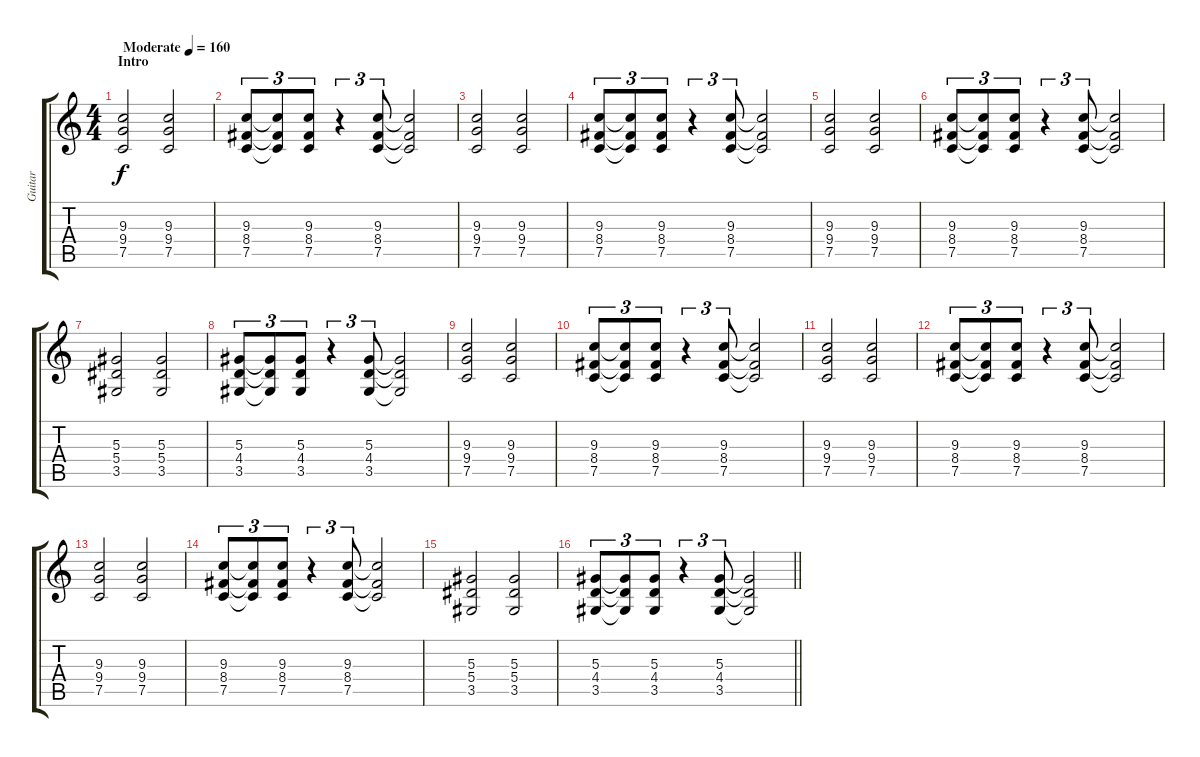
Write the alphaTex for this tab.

\track ("Guitar" "Guitar") {instrument distortionguitar}
\staff {score tabs}
\tuning (C4 G3 Eb3 Bb2 F2 C2) {hide}
\ts (4 4)
\section ("" "Intro")
\tempo (160 "Moderate")
\clef g2
\ks c
(9.3 9.4 7.5).2{dy f instrument distortionguitar} (9.3 9.4 7.5).2 |
(9.3 8.4 7.5).8{tu (3 2)} (9.3{t} 8.4{t} 7.5{t}).8{tu (3 2)} (9.3 8.4 7.5).8{tu (3 2)} r.4{tu (3 2)} (9.3 8.4 7.5).8{tu (3 2)} (9.3{t} 8.4{t} 7.5{t}).2 |
(9.3 9.4 7.5).2 (9.3 9.4 7.5).2 |
(9.3 8.4 7.5).8{tu (3 2)} (9.3{t} 8.4{t} 7.5{t}).8{tu (3 2)} (9.3 8.4 7.5).8{tu (3 2)} r.4{tu (3 2)} (9.3 8.4 7.5).8{tu (3 2)} (9.3{t} 8.4{t} 7.5{t}).2 |
(9.3 9.4 7.5).2 (9.3 9.4 7.5).2 |
(9.3 8.4 7.5).8{tu (3 2)} (9.3{t} 8.4{t} 7.5{t}).8{tu (3 2)} (9.3 8.4 7.5).8{tu (3 2)} r.4{tu (3 2)} (9.3 8.4 7.5).8{tu (3 2)} (9.3{t} 8.4{t} 7.5{t}).2 |
(5.3 5.4 3.5).2 (5.3 5.4 3.5).2 |
(5.3 4.4 3.5).8{tu (3 2)} (5.3{t} 4.4{t} 3.5{t}).8{tu (3 2)} (5.3 4.4 3.5).8{tu (3 2)} r.4{tu (3 2)} (5.3 4.4 3.5).8{tu (3 2)} (5.3{t} 4.4{t} 3.5{t}).2 |
(9.3 9.4 7.5).2 (9.3 9.4 7.5).2 |
(9.3 8.4 7.5).8{tu (3 2)} (9.3{t} 8.4{t} 7.5{t}).8{tu (3 2)} (9.3 8.4 7.5).8{tu (3 2)} r.4{tu (3 2)} (9.3 8.4 7.5).8{tu (3 2)} (9.3{t} 8.4{t} 7.5{t}).2 |
(9.3 9.4 7.5).2 (9.3 9.4 7.5).2 |
(9.3 8.4 7.5).8{tu (3 2)} (9.3{t} 8.4{t} 7.5{t}).8{tu (3 2)} (9.3 8.4 7.5).8{tu (3 2)} r.4{tu (3 2)} (9.3 8.4 7.5).8{tu (3 2)} (9.3{t} 8.4{t} 7.5{t}).2 |
(9.3 9.4 7.5).2 (9.3 9.4 7.5).2 |
(9.3 8.4 7.5).8{tu (3 2)} (9.3{t} 8.4{t} 7.5{t}).8{tu (3 2)} (9.3 8.4 7.5).8{tu (3 2)} r.4{tu (3 2)} (9.3 8.4 7.5).8{tu (3 2)} (9.3{t} 8.4{t} 7.5{t}).2 |
(5.3 5.4 3.5).2 (5.3 5.4 3.5).2 |
\barLineRight lightlight
(5.3 4.4 3.5).8{tu (3 2)} (5.3{t} 4.4{t} 3.5{t}).8{tu (3 2)} (5.3 4.4 3.5).8{tu (3 2)} r.4{tu (3 2)} (5.3 4.4 3.5).8{tu (3 2)} (5.3{t} 4.4{t} 3.5{t}).2
